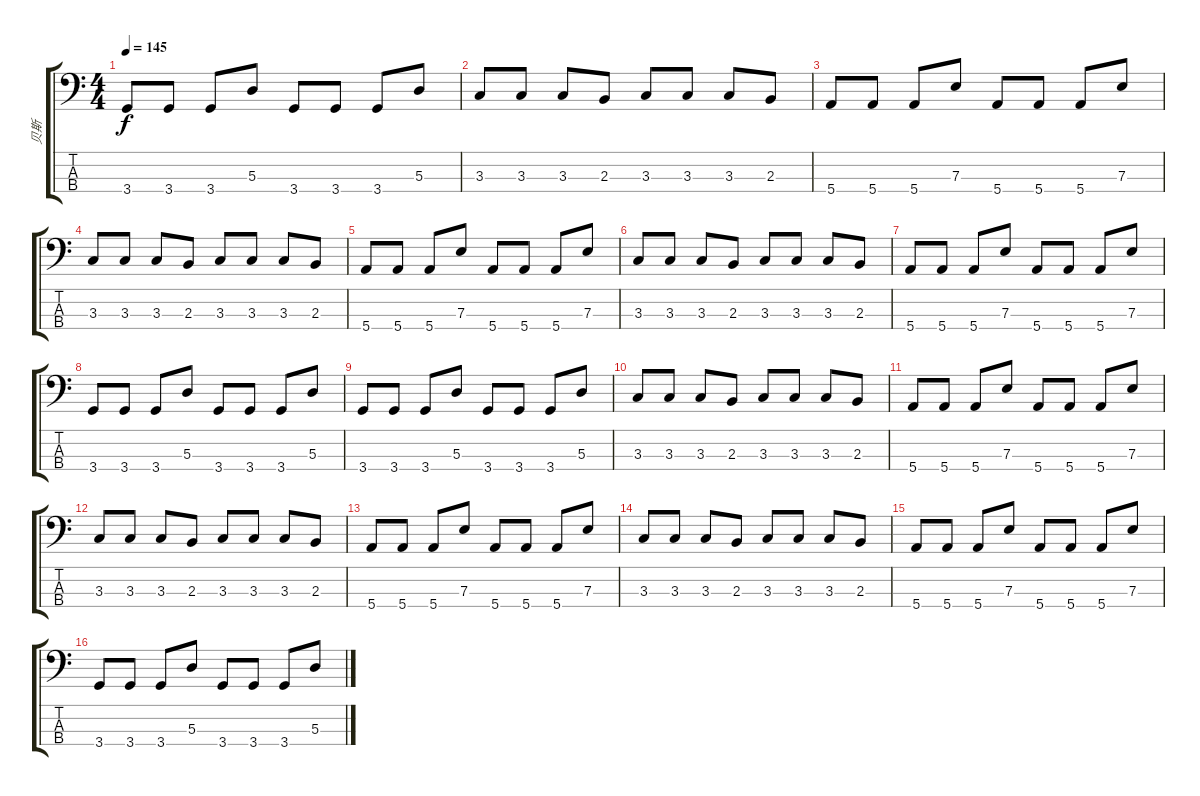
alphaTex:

\track ("贝斯" "贝斯") {instrument electricbasspick}
\staff {score tabs}
\tuning (G2 D2 A1 E1) {hide}
\ts (4 4)
\tempo 145
\clef f4
\ks c
3.4.8{dy f} 3.4.8 3.4.8 5.3.8 3.4.8 3.4.8 3.4.8 5.3.8 |
3.3.8 3.3.8 3.3.8 2.3.8 3.3.8 3.3.8 3.3.8 2.3.8 |
5.4.8 5.4.8 5.4.8 7.3.8 5.4.8 5.4.8 5.4.8 7.3.8 |
3.3.8 3.3.8 3.3.8 2.3.8 3.3.8 3.3.8 3.3.8 2.3.8 |
5.4.8 5.4.8 5.4.8 7.3.8 5.4.8 5.4.8 5.4.8 7.3.8 |
3.3.8 3.3.8 3.3.8 2.3.8 3.3.8 3.3.8 3.3.8 2.3.8 |
5.4.8 5.4.8 5.4.8 7.3.8 5.4.8 5.4.8 5.4.8 7.3.8 |
3.4.8 3.4.8 3.4.8 5.3.8 3.4.8 3.4.8 3.4.8 5.3.8 |
3.4.8 3.4.8 3.4.8 5.3.8 3.4.8 3.4.8 3.4.8 5.3.8 |
3.3.8 3.3.8 3.3.8 2.3.8 3.3.8 3.3.8 3.3.8 2.3.8 |
5.4.8 5.4.8 5.4.8 7.3.8 5.4.8 5.4.8 5.4.8 7.3.8 |
3.3.8 3.3.8 3.3.8 2.3.8 3.3.8 3.3.8 3.3.8 2.3.8 |
5.4.8 5.4.8 5.4.8 7.3.8 5.4.8 5.4.8 5.4.8 7.3.8 |
3.3.8 3.3.8 3.3.8 2.3.8 3.3.8 3.3.8 3.3.8 2.3.8 |
5.4.8 5.4.8 5.4.8 7.3.8 5.4.8 5.4.8 5.4.8 7.3.8 |
3.4.8 3.4.8 3.4.8 5.3.8 3.4.8 3.4.8 3.4.8 5.3.8
